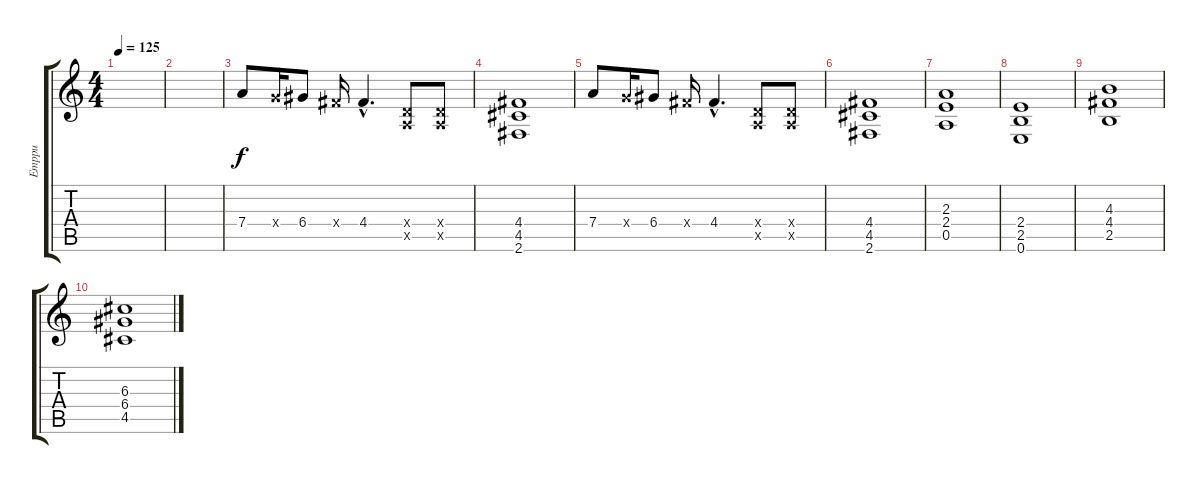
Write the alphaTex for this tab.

\track ("Emppu" "Emppu") {instrument distortionguitar}
\staff {score tabs}
\tuning (E4 B3 G3 D3 A2 E2) {hide}
\ts (4 4)
\tempo 125
\clef g2
\ks c
|
|
7.4.8 5.4{x}.16 6.4.8 4.4{x}.16 4.4{hac}.4{d} (0.4{x} 0.5{x}).8 (0.4{x} 0.5{x}).8 |
(4.4 4.5 2.6).1 |
7.4.8 5.4{x}.16 6.4.8 4.4{x}.16 4.4{hac}.4{d} (0.4{x} 0.5{x}).8 (0.4{x} 0.5{x}).8 |
(4.4 4.5 2.6).1 |
(2.3 2.4 0.5).1 |
(2.4 2.5 0.6).1 |
(4.3 4.4 2.5).1 |
(6.3 6.4 4.5).1
